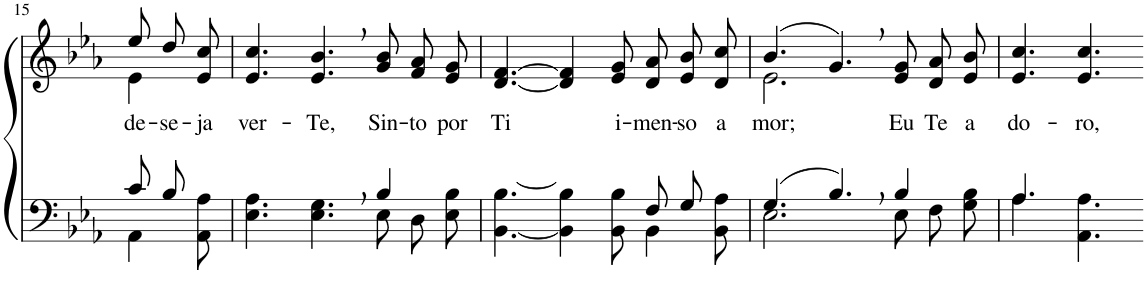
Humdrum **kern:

**kern	**kern	**text
*part2	*part1	*part1
*staff2	*staff1	*staff1
*I"Parte III e IV	*I"Parte I e II	*
!!LO:PB:g=z
*clefF4	*clefG2	*
*k[b-e-a-]	*k[b-e-a-]	*
*M9/8	*M9/8	*
=15	=15	=15
*^	*^	*
!	!	!	!	!LO:LY:b
8c/L	4AA-\	8ee-\L	4e-\	de-
!	!	!	!	!LO:LY:b
8B-/J	.	8dd\	.	-se-
!	!	!	!	!LO:LY:b
8ryy	8AA-\ 8A-\	8e-\ 8cc\J	8ryy	-ja
=16	=16	=16	=16	=16
!	!	!	!	!LO:LY:b
*	*	*v	*v	*
2.ryy	4.E-\ 4.A-\	4.e-/ 4.cc/	ver-
!	!	!	!LO:LY:b
.	4.E-\ 4.G\	4.e-/, 4.b-/,	-Te,
!	!	!	!LO:LY:b
4B-/	8E-\L	8g/ 8b-/L	Sin-
!	!	!	!LO:LY:b
.	8D\	8f/ 8a-/	-to
!	!	!	!LO:LY:b
8ryy	8E-\ 8B-\J	8e-/ 8g/J	por
=17	=17	=17	=17
!	!	!	!LO:LY:b
2.ryy	[4.BB-\ [4.B-\	[4.d/ [4.f/	Ti
.	4BB-\] 4B-\]	4d/] 4f/]	.
!	!	!	!LO:LY:b
.	8BB-\ 8B-\	8e-/ 8g/	i-
!	!	!	!LO:LY:b
8F/L	4BB-\	8d/ 8a-/L	-men-
!	!	!	!LO:LY:b
8G/J	.	8e-/ 8b-/	-so
!	!	!	!LO:LY:b
8ryy	8BB-\ 8A-\	8d/ 8cc/J	a-
=18	=18	=18	=18
*	*	*^	*
!	!	!	!	!LO:LY:b
(4.G/	2.E-\	(4.b-/	2.e-\	-mor;
4.B-,/)	.	4.g,/)	.	.
!	!	!	!	!LO:LY:b
4B-/	8E-\L	8e-/ 8g/L	4.ryy	Eu
!	!	!	!	!LO:LY:b
.	8F\	8d/ 8a-/	.	Te
!	!	!	!	!LO:LY:b
8ryy	8G\ 8B-\J	8e-/ 8b-/J	.	a
*	*	*v	*v	*
=19	=19	=19	=19
!	!	!	!LO:LY:b
4.A-/	4.A-\	4.e-/ 4.cc/	do-
!	!	!	!LO:LY:b
4.ryy	4.AA-\ 4.A-\	4.e-/ 4.cc/	-ro,
*v	*v	*	*
=-	=-	=-
*-	*-	*-
